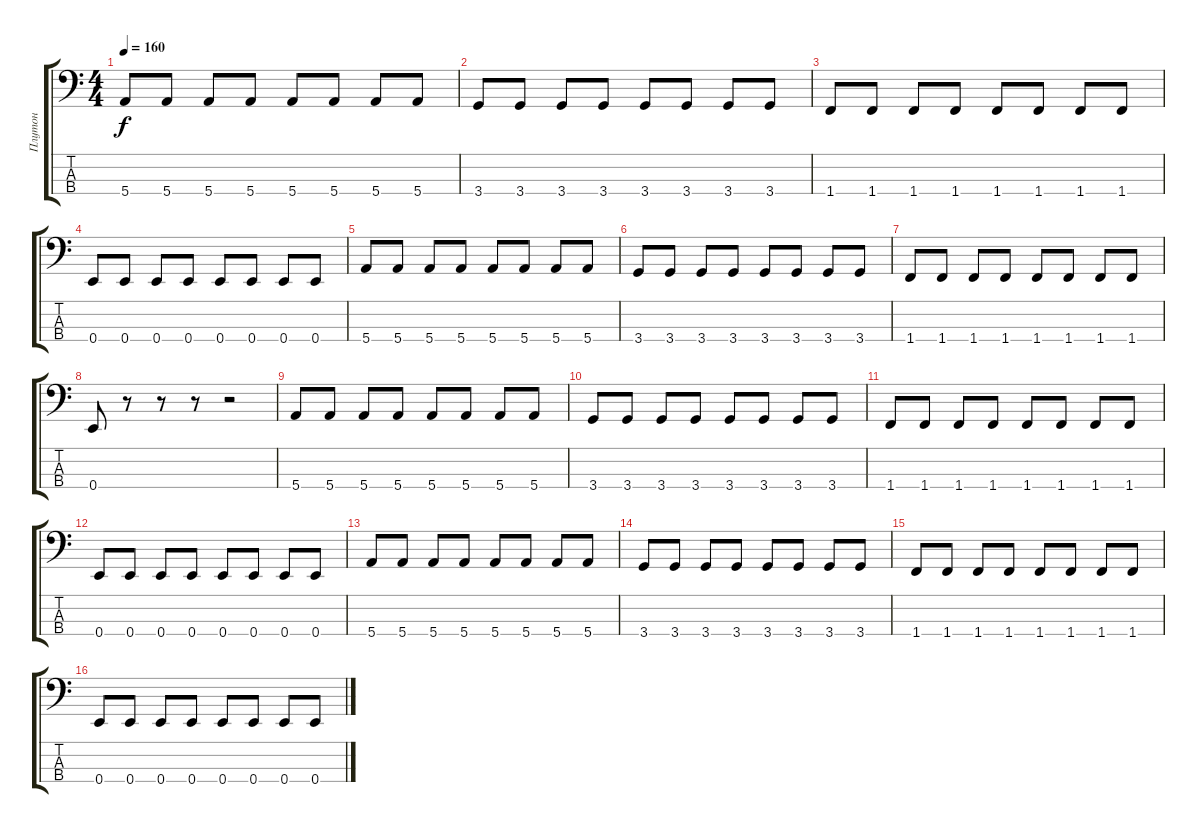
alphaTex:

\track ("Плутон" "Плутон") {instrument electricbassfinger}
\staff {score tabs}
\tuning (G2 D2 A1 E1) {hide}
\ts (4 4)
\tempo 160
\clef f4
\ks c
5.4.8{dy f} 5.4.8 5.4.8 5.4.8 5.4.8 5.4.8 5.4.8 5.4.8 |
3.4.8 3.4.8 3.4.8 3.4.8 3.4.8 3.4.8 3.4.8 3.4.8 |
1.4.8 1.4.8 1.4.8 1.4.8 1.4.8 1.4.8 1.4.8 1.4.8 |
0.4.8 0.4.8 0.4.8 0.4.8 0.4.8 0.4.8 0.4.8 0.4.8 |
5.4.8 5.4.8 5.4.8 5.4.8 5.4.8 5.4.8 5.4.8 5.4.8 |
3.4.8 3.4.8 3.4.8 3.4.8 3.4.8 3.4.8 3.4.8 3.4.8 |
1.4.8 1.4.8 1.4.8 1.4.8 1.4.8 1.4.8 1.4.8 1.4.8 |
0.4.8 r.8 r.8 r.8 r.2 |
5.4.8 5.4.8 5.4.8 5.4.8 5.4.8 5.4.8 5.4.8 5.4.8 |
3.4.8 3.4.8 3.4.8 3.4.8 3.4.8 3.4.8 3.4.8 3.4.8 |
1.4.8 1.4.8 1.4.8 1.4.8 1.4.8 1.4.8 1.4.8 1.4.8 |
0.4.8 0.4.8 0.4.8 0.4.8 0.4.8 0.4.8 0.4.8 0.4.8 |
5.4.8 5.4.8 5.4.8 5.4.8 5.4.8 5.4.8 5.4.8 5.4.8 |
3.4.8 3.4.8 3.4.8 3.4.8 3.4.8 3.4.8 3.4.8 3.4.8 |
1.4.8 1.4.8 1.4.8 1.4.8 1.4.8 1.4.8 1.4.8 1.4.8 |
0.4.8 0.4.8 0.4.8 0.4.8 0.4.8 0.4.8 0.4.8 0.4.8
